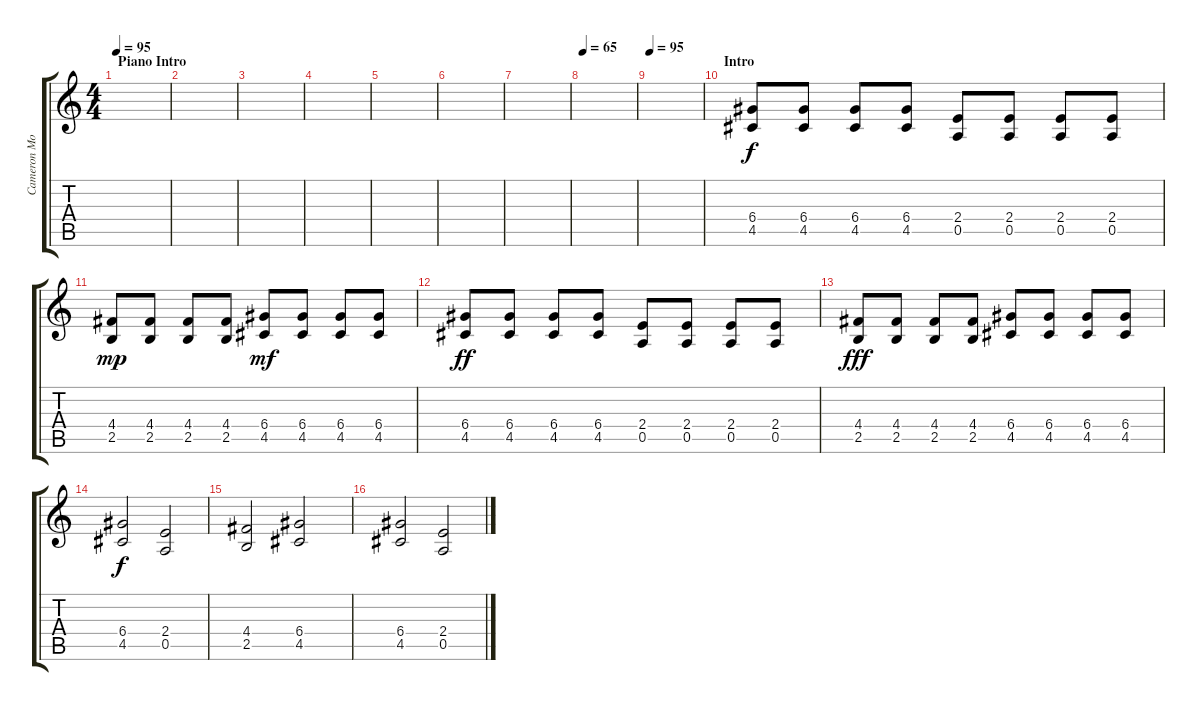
\track ("Cameron Morrison" "Cameron Mo") {instrument distortionguitar}
\staff {score tabs}
\tuning (E4 B3 G3 D3 A2 E2) {hide}
\ts (4 4)
\section ("" "Piano Intro")
\tempo 95
\clef g2
\ks c
|
|
|
|
|
|
|
\tempo 65
|
\tempo 95
|
\section ("" "Intro")
(6.4 4.5).8 (6.4 4.5).8 (6.4 4.5).8 (6.4 4.5).8 (2.4 0.5).8 (2.4 0.5).8 (2.4 0.5).8 (2.4 0.5).8 |
(4.4 2.5).8{dy mp} (4.4 2.5).8 (4.4 2.5).8 (4.4 2.5).8 (6.4 4.5).8{dy mf} (6.4 4.5).8 (6.4 4.5).8 (6.4 4.5).8 |
(6.4 4.5).8{dy ff} (6.4 4.5).8 (6.4 4.5).8 (6.4 4.5).8 (2.4 0.5).8 (2.4 0.5).8 (2.4 0.5).8 (2.4 0.5).8 |
(4.4 2.5).8{dy fff} (4.4 2.5).8 (4.4 2.5).8 (4.4 2.5).8 (6.4 4.5).8 (6.4 4.5).8 (6.4 4.5).8 (6.4 4.5).8 |
(6.4 4.5).2{dy f} (2.4 0.5).2 |
(4.4 2.5).2 (6.4 4.5).2 |
(6.4 4.5).2 (2.4 0.5).2
